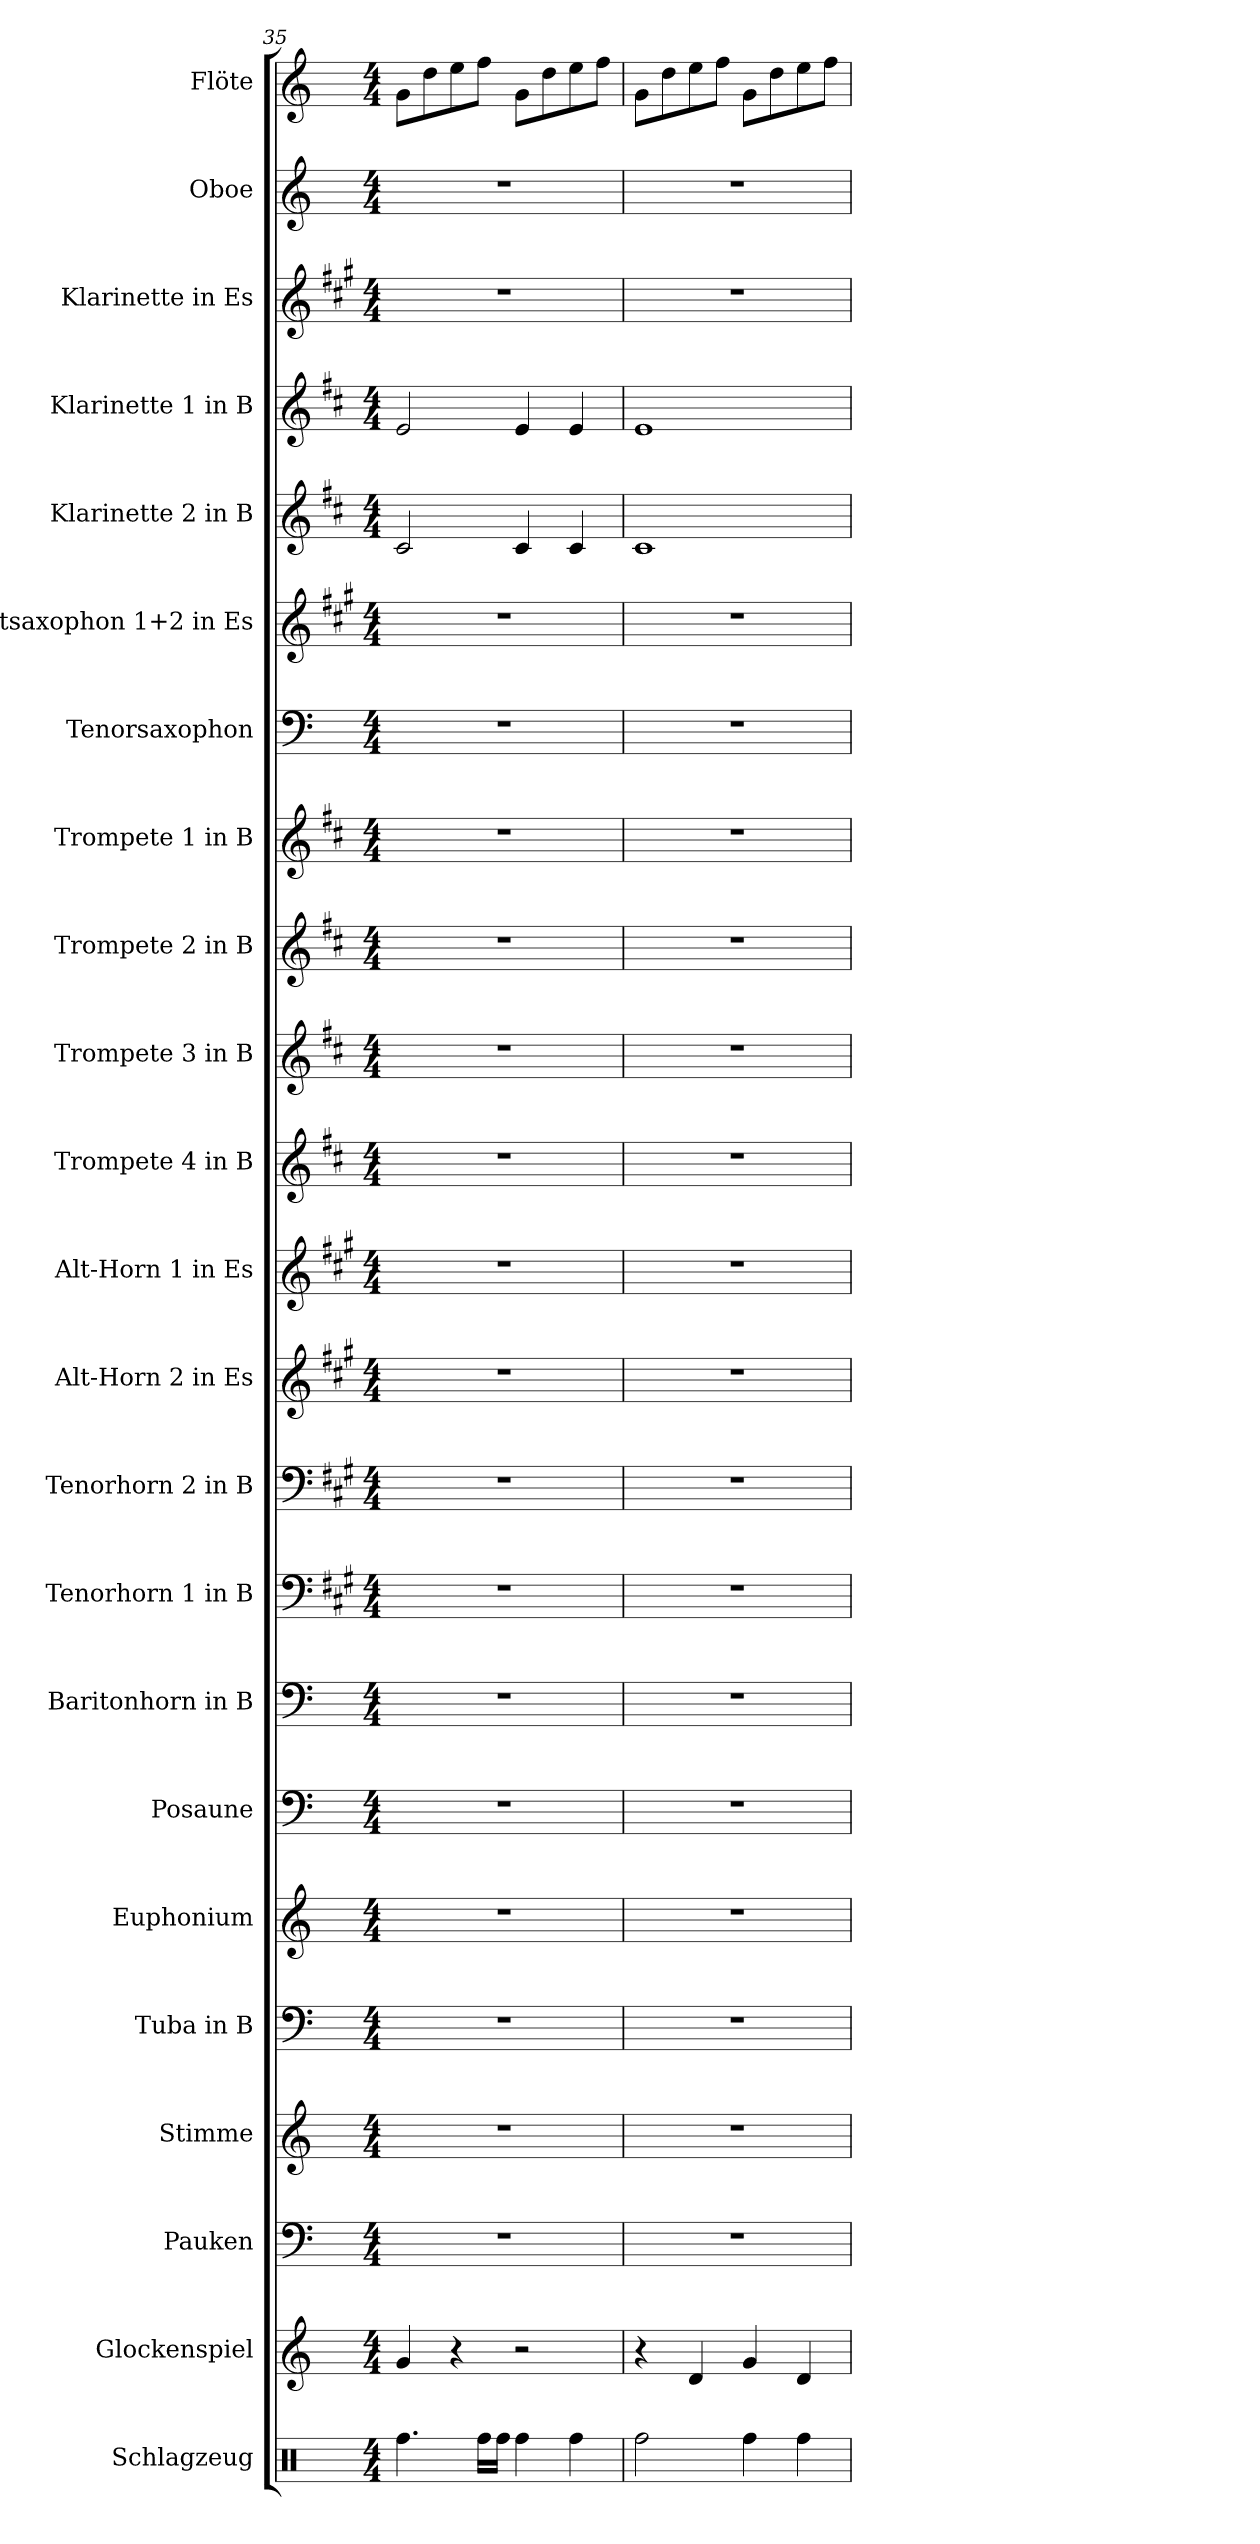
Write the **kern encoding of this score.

**kern	**kern	**kern	**kern	**kern	**kern	**kern	**kern	**kern	**kern	**kern	**kern	**kern	**kern	**kern	**kern	**kern	**kern	**kern	**kern	**kern	**kern	**kern
*part23	*part22	*part21	*part20	*part19	*part18	*part17	*part16	*part15	*part14	*part13	*part12	*part11	*part10	*part9	*part8	*part7	*part6	*part5	*part4	*part3	*part2	*part1
*staff23	*staff22	*staff21	*staff20	*staff19	*staff18	*staff17	*staff16	*staff15	*staff14	*staff13	*staff12	*staff11	*staff10	*staff9	*staff8	*staff7	*staff6	*staff5	*staff4	*staff3	*staff2	*staff1
*I"Schlagzeug	*I"Glockenspiel	*I"Pauken	*I"Stimme	*I"Tuba in B	*I"Euphonium	*I"Posaune	*I"Baritonhorn in B	*I"Tenorhorn  1 in B	*I"Tenorhorn 2 in B	*I"Alt-Horn 2 in Es	*I"Alt-Horn 1 in Es	*I"Trompete 4 in B	*I"Trompete 3 in B	*I"Trompete 2  in B	*I"Trompete 1 in B	*I"Tenorsaxophon	*I"Altsaxophon 1+2 in Es	*I"Klarinette 2  in B	*I"Klarinette 1 in B	*I"Klarinette in Es	*I"Oboe	*I"Flöte
*clefX	*clefG2	*clefF4	*clefG2	*clefF4	*clefG2	*clefF4	*clefF4	*clefF4	*clefF4	*clefG2	*clefG2	*clefG2	*clefG2	*clefG2	*clefG2	*clefF4	*clefG2	*clefG2	*clefG2	*clefG2	*clefG2	*clefG2
*	*ITrd-14c-24	*	*	*	*ITrd8c14	*	*ITrd8c14	*ITrd5c9	*ITrd5c9	*ITrd5c9	*ITrd5c9	*ITrd1c2	*ITrd1c2	*ITrd1c2	*ITrd1c2	*ITrd8c14	*ITrd5c9	*ITrd1c2	*ITrd1c2	*ITrd-2c-3	*	*
*k[]	*k[]	*k[]	*k[]	*k[]	*k[]	*k[]	*k[]	*k[]	*k[]	*k[]	*k[]	*k[]	*k[]	*k[]	*k[]	*k[]	*k[]	*k[]	*k[]	*k[]	*k[]	*k[]
*C:	*C:	*C:	*C:	*C:	*C:	*C:	*C:	*C:	*C:	*C:	*C:	*C:	*C:	*C:	*C:	*C:	*C:	*C:	*C:	*C:	*C:	*C:
*M4/4	*M4/4	*M4/4	*M4/4	*M4/4	*M4/4	*M4/4	*M4/4	*M4/4	*M4/4	*M4/4	*M4/4	*M4/4	*M4/4	*M4/4	*M4/4	*M4/4	*M4/4	*M4/4	*M4/4	*M4/4	*M4/4	*M4/4
=35	=35	=35	=35	=35	=35	=35	=35	=35	=35	=35	=35	=35	=35	=35	=35	=35	=35	=35	=35	=35	=35	=35
4.Rffi\	4gggi/	1r	1r	1r	1r	1r	1r	1r	1r	1r	1r	1r	1r	1r	1r	1r	1r	2Bi/	2di/	1r	1r	8gi\L
.	.	.	.	.	.	.	.	.	.	.	.	.	.	.	.	.	.	.	.	.	.	8ddi\
.	4r	.	.	.	.	.	.	.	.	.	.	.	.	.	.	.	.	.	.	.	.	8eei\
16Rffi\LL	.	.	.	.	.	.	.	.	.	.	.	.	.	.	.	.	.	.	.	.	.	8ffi\J
16Rffi\JJ	.	.	.	.	.	.	.	.	.	.	.	.	.	.	.	.	.	.	.	.	.	.
4Rffi\	2r	.	.	.	.	.	.	.	.	.	.	.	.	.	.	.	.	4Bi/	4di/	.	.	8gi\L
.	.	.	.	.	.	.	.	.	.	.	.	.	.	.	.	.	.	.	.	.	.	8ddi\
4Rffi\	.	.	.	.	.	.	.	.	.	.	.	.	.	.	.	.	.	4Bi/	4di/	.	.	8eei\
.	.	.	.	.	.	.	.	.	.	.	.	.	.	.	.	.	.	.	.	.	.	8ffi\J
=36	=36	=36	=36	=36	=36	=36	=36	=36	=36	=36	=36	=36	=36	=36	=36	=36	=36	=36	=36	=36	=36	=36
2Rffi\	4r	1r	1r	1r	1r	1r	1r	1r	1r	1r	1r	1r	1r	1r	1r	1r	1r	1Bi	1di	1r	1r	8gi\L
.	.	.	.	.	.	.	.	.	.	.	.	.	.	.	.	.	.	.	.	.	.	8ddi\
.	4dddi/	.	.	.	.	.	.	.	.	.	.	.	.	.	.	.	.	.	.	.	.	8eei\
.	.	.	.	.	.	.	.	.	.	.	.	.	.	.	.	.	.	.	.	.	.	8ffi\J
4Rffi\	4gggi/	.	.	.	.	.	.	.	.	.	.	.	.	.	.	.	.	.	.	.	.	8gi\L
.	.	.	.	.	.	.	.	.	.	.	.	.	.	.	.	.	.	.	.	.	.	8ddi\
4Rffi\	4dddi/	.	.	.	.	.	.	.	.	.	.	.	.	.	.	.	.	.	.	.	.	8eei\
.	.	.	.	.	.	.	.	.	.	.	.	.	.	.	.	.	.	.	.	.	.	8ffi\J
=	=	=	=	=	=	=	=	=	=	=	=	=	=	=	=	=	=	=	=	=	=	=
*-	*-	*-	*-	*-	*-	*-	*-	*-	*-	*-	*-	*-	*-	*-	*-	*-	*-	*-	*-	*-	*-	*-
